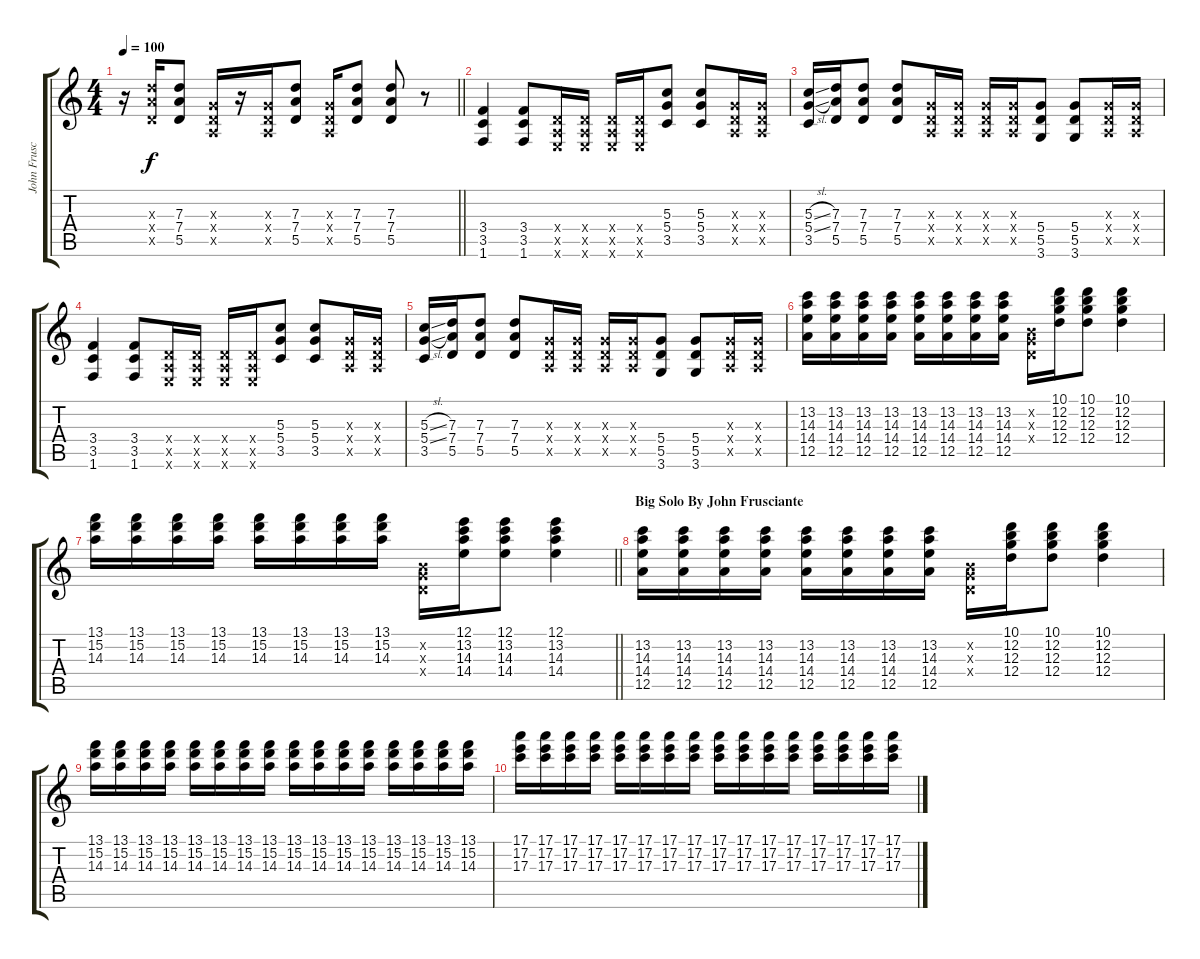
\track ("John Frusciante - Rythem " "John Frusc") {instrument electricguitarclean}
\staff {score tabs}
\tuning (E4 B3 G3 D3 A2 E2) {hide}
\ts (4 4)
\tempo 100
\clef g2
\barLineRight lightlight
\ks c
r.16{dy f} (7.3{x} 7.4{x} 5.5{x}).16 (7.3 7.4 5.5).8 (0.3{x} 0.4{x} 0.5{x}).16 r.16 (0.3{x} 0.4{x} 0.5{x}).16 (7.3 7.4 5.5).8 (0.3{x} 0.4{x} 0.5{x}).16 (7.3 7.4 5.5).8 (7.3 7.4 5.5).8 r.8 |
(3.4 3.5 1.6).4 (3.4 3.5 1.6).8 (0.4{x} 0.5{x} 0.6{x}).16 (0.4{x} 0.5{x} 0.6{x}).16 (0.4{x} 0.5{x} 0.6{x}).16 (0.4{x} 0.5{x} 0.6{x}).16 (5.3 5.4 3.5).8 (5.3 5.4 3.5).8 (0.3{x} 0.4{x} 0.5{x}).16 (0.3{x} 0.4{x} 0.5{x}).16 |
(5.3{sl} 5.4{sl} 3.5).16 (7.3 7.4 5.5).16 (7.3 7.4 5.5).8 (7.3 7.4 5.5).8 (0.3{x} 0.4{x} 0.5{x}).16 (0.3{x} 0.4{x} 0.5{x}).16 (0.3{x} 0.4{x} 0.5{x}).16 (0.3{x} 0.4{x} 0.5{x}).16 (5.4 5.5 3.6).8 (5.4 5.5 3.6).8 (0.3{x} 0.4{x} 0.5{x}).16 (0.3{x} 0.4{x} 0.5{x}).16 |
(3.4 3.5 1.6).4 (3.4 3.5 1.6).8 (0.4{x} 0.5{x} 0.6{x}).16 (0.4{x} 0.5{x} 0.6{x}).16 (0.4{x} 0.5{x} 0.6{x}).16 (0.4{x} 0.5{x} 0.6{x}).16 (5.3 5.4 3.5).8 (5.3 5.4 3.5).8 (0.3{x} 0.4{x} 0.5{x}).16 (0.3{x} 0.4{x} 0.5{x}).16 |
(5.3{sl} 5.4{sl} 3.5).16 (7.3 7.4 5.5).16 (7.3 7.4 5.5).8 (7.3 7.4 5.5).8 (0.3{x} 0.4{x} 0.5{x}).16 (0.3{x} 0.4{x} 0.5{x}).16 (0.3{x} 0.4{x} 0.5{x}).16 (0.3{x} 0.4{x} 0.5{x}).16 (5.4 5.5 3.6).8 (5.4 5.5 3.6).8 (0.3{x} 0.4{x} 0.5{x}).16 (0.3{x} 0.4{x} 0.5{x}).16 |
(13.2 14.3 14.4 12.5).16{volume 8 instrument overdrivenguitar} (13.2 14.3 14.4 12.5).16 (13.2 14.3 14.4 12.5).16 (13.2 14.3 14.4 12.5).16 (13.2 14.3 14.4 12.5).16 (13.2 14.3 14.4 12.5).16 (13.2 14.3 14.4 12.5).16 (13.2 14.3 14.4 12.5).16 (0.2{x} 0.3{x} 0.4{x}).16 (10.1 12.2 12.3 12.4).16 (10.1 12.2 12.3 12.4).8 (10.1 12.2 12.3 12.4).4 |
\barLineRight lightlight
(13.1 15.2 14.3).16 (13.1 15.2 14.3).16 (13.1 15.2 14.3).16 (13.1 15.2 14.3).16 (13.1 15.2 14.3).16 (13.1 15.2 14.3).16 (13.1 15.2 14.3).16 (13.1 15.2 14.3).16 (0.2{x} 0.3{x} 0.4{x}).16 (12.1 13.2 14.3 14.4).16 (12.1 13.2 14.3 14.4).8 (12.1 13.2 14.3 14.4).4 |
\section ("" "Big Solo By John Frusciante")
(13.2 14.3 14.4 12.5).16 (13.2 14.3 14.4 12.5).16 (13.2 14.3 14.4 12.5).16 (13.2 14.3 14.4 12.5).16 (13.2 14.3 14.4 12.5).16 (13.2 14.3 14.4 12.5).16 (13.2 14.3 14.4 12.5).16 (13.2 14.3 14.4 12.5).16 (0.2{x} 0.3{x} 0.4{x}).16 (10.1 12.2 12.3 12.4).16 (10.1 12.2 12.3 12.4).8 (10.1 12.2 12.3 12.4).4 |
(13.1 15.2 14.3).16 (13.1 15.2 14.3).16 (13.1 15.2 14.3).16 (13.1 15.2 14.3).16 (13.1 15.2 14.3).16 (13.1 15.2 14.3).16 (13.1 15.2 14.3).16 (13.1 15.2 14.3).16 (13.1 15.2 14.3).16 (13.1 15.2 14.3).16 (13.1 15.2 14.3).16 (13.1 15.2 14.3).16 (13.1 15.2 14.3).16 (13.1 15.2 14.3).16 (13.1 15.2 14.3).16 (13.1 15.2 14.3).16 |
(17.1 17.2 17.3).16 (17.1 17.2 17.3).16 (17.1 17.2 17.3).16 (17.1 17.2 17.3).16 (17.1 17.2 17.3).16 (17.1 17.2 17.3).16 (17.1 17.2 17.3).16 (17.1 17.2 17.3).16 (17.1 17.2 17.3).16 (17.1 17.2 17.3).16 (17.1 17.2 17.3).16 (17.1 17.2 17.3).16 (17.1 17.2 17.3).16 (17.1 17.2 17.3).16 (17.1 17.2 17.3).16 (17.1 17.2 17.3).16
